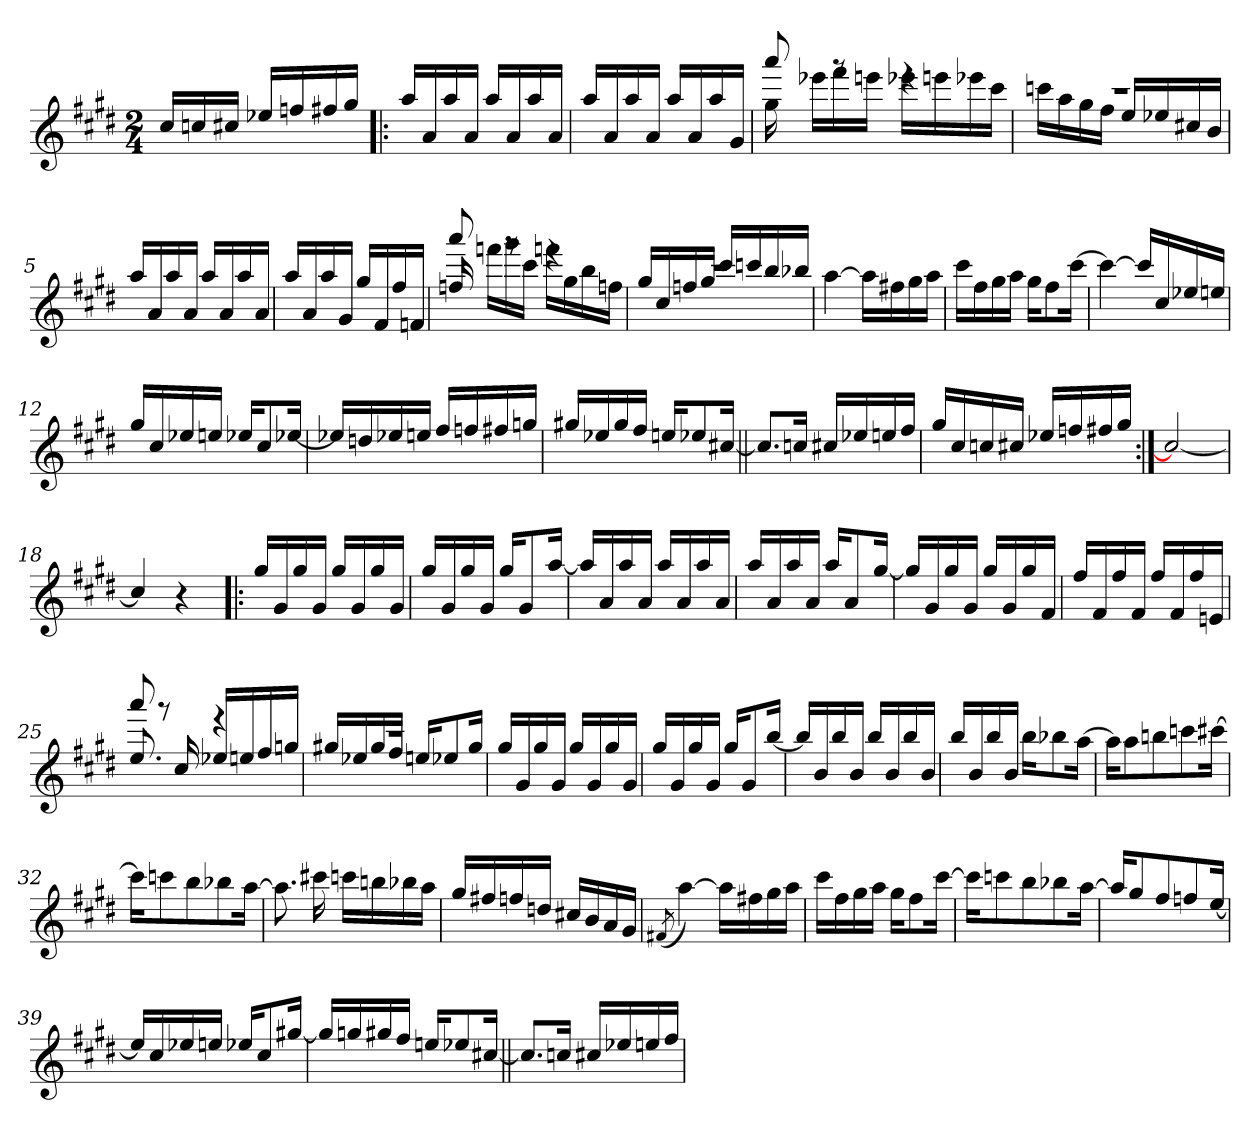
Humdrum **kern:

**kern
*part1
*staff1
*clefG2
*k[f#c#g#d#]
*E:
*M2/4
=
16cc#/LL
16ccn/
16cc#X/JJ
16ee-X/LL
16ffn/
16ff#X/
16gg#/JJ
=1!|:
16aa/LL
16a/
16aa/
16a/JJ
16aa/LL
16a/
16aa/
16a/JJ
=2
16aa/LL
16a/
16aa/
16a/JJ
16aa/LL
16a/
16aa/
16g#/JJ
=3
*^
16gg#\	8aaa!/
16eee-X!\LL	.
16fff#!\	8rfff
16eeen!\JJ	.
16eee-X!\LL	4reee
16eeen!\	.
16eee-X!\	.
16ccc#!\JJ	.
!!LO:LB:g=z	!!
=4	=4
16cccn!\LL	2rccc
16aa!\	.
16gg#!\	.
16ff#!\JJ	.
16ee!/LL	.
16ee-X!/	.
16cc#X!/	.
16b!/JJ	.
*v	*v
=5
16aa/LL
16a/
16aa/
16a/JJ
16aa/LL
16a/
16aa/
16a/JJ
=6
16aa/LL
16a/
16aa/
16g#/JJ
16gg#/LL
16f#/
16ff#/
16fn/JJ
=7
*^
16ffn/	8aaa!/
16fffn!\LL	.
16ggg#!\	8rfff
16ccc#!\JJ	.
16fffn!\LL	4reee
16gg#!\	.
16bb!\	.
16ffn!\JJ	.
=8	=8
16gg#!/LL	2rccc
16cc#!/	.
16ffn!/	.
16gg#!/JJ	.
16ccc#!/LL	.
16cccn!/	.
16bb!/	.
16bb-X!/JJ	.
*v	*v
!!LO:LB:g=z
=9
[4aa\
16aa\LL]
16ff#X\
16gg#\
16aa\JJ
=10
16ccc#\LL
16ff#\
16gg#\
16aa\JJ
16gg#\KL
8ff#\
[16ccc#\Jk
=11
4ccc#\_
16ccc#/LL]
16cc#/
16ee-X/
16een/JJ
=12
16gg#/LL
16cc#/
16ee-X/
16een/JJ
16ee-X/KL
8cc#/
[16ee-X/Jk
=13
16ee-X/LL]
16ddn/
16ee-X/
16een/JJ
16ff#/LL
16ffn/
16ff#X/
16ggn/JJ
!!LO:LB:g=z
=14
16gg#X/LL
16ee-X/
16gg#/
16ff#/JJ
16een/KL
8ee-X/
[16cc#X/Jk
=15||
8.cc#/L]
16ccn/Jk
16cc#X/LL
16ee-X/
16een/
16ff#/JJ
=16
16gg#/LL
16cc#/
16ccn/
16cc#X/JJ
16ee-X/LL
16ffn/
16ff#X/
16gg#/JJ
=17:|!
2cc#/_
=18
4cc#/]
4r
!!LO:LB:g=z
=19!|:
16gg#/LL
16g#/
16gg#/
16g#/JJ
16gg#/LL
16g#/
16gg#/
16g#/JJ
=20
16gg#/LL
16g#/
16gg#/
16g#/JJ
16gg#/KL
8g#/
[16aa/Jk
=21
16aa/LL]
16a/
16aa/
16a/JJ
16aa/LL
16a/
16aa/
16a/JJ
=22
16aa/LL
16a/
16aa/
16a/JJ
16aa/KL
8a/
[16gg#/Jk
=23
16gg#/LL]
16g#/
16gg#/
16g#/JJ
16gg#/LL
16g#/
16gg#/
16f#/JJ
!!LO:LB:g=z
=24
16ff#/LL
16f#/
16ff#/
16f#/JJ
16ff#/LL
16f#/
16ff#/
16en/JJ
=25
*^
8.ee/	8aaa!/
.	8rfff
16cc#!/	.
16ee-X!/LL	4reee
16een!/	.
16ff#!/	.
16ggn!/JJ	.
=26	=26
16gg#X!/LL	2rccc
16ee-X!/	.
16gg#!/	.
16ff#!/JJ	.
16een!/KL	.
8ee-X!/	.
16gg#!/Jk	.
*v	*v
=27
16gg#/LL
16g#/
16gg#/
16g#/JJ
16gg#/LL
16g#/
16gg#/
16g#/JJ
=28
16gg#/LL
16g#/
16gg#/
16g#/JJ
16gg#/KL
8g#/
[16bb/Jk
!!LO:LB:g=z
=29
16bb/LL]
16b/
16bb/
16b/JJ
16bb/LL
16b/
16bb/
16b/JJ
=30
16bb/LL
16b/
16bb/
16b/JJ
16bb\KL
8bb-X\
[16aa\Jk
=31
16aa\KL]
8aa\
8bbn\
8cccn\
[16ccc#X\Jk
=32
16ccc#\KL]
8cccn\
8bb\
8bb-X\
[16aa\Jk
=33
8.aa\]
16ccc#X!\
16cccn!\LL
16bbn!\
16bb-X!\
16aa!\JJ
!!LO:LB:g=z
=34
16gg#!/LL
16ff#X!/
16ffn!/
16ddn!/JJ
16cc#X!/LL
16b!/
16a!/
16g#!/JJ
=35
(>8qf#X/
[4aa\)
16aa\LL]
16ff#X\
16gg#\
16aa\JJ
=36
16ccc#\LL
16ff#\
16gg#\
16aa\JJ
16gg#\KL
8ff#\
[16ccc#\Jk
=37
16ccc#\KL]
8cccn\
8bb\
8bb-X\
[16aa\Jk
=38
16aa/KL]
8gg#/
8ff#/
8ffn/
[16ee/Jk
!!LO:LB:g=z
=39
16een/LL]
16cc#/
16ee-X/
16een/JJ
16ee-X/KL
8cc#/
[16gg#X/Jk
=40
16gg#/LL]
16ggn/
16gg#X/
16ff#/JJ
16een/KL
8ee-X/
[16cc#X/Jk
=41||
8.cc#/L]
16ccn/Jk
16cc#X/LL
16ee-X/
16een/
16ff#/JJ
=
*-
